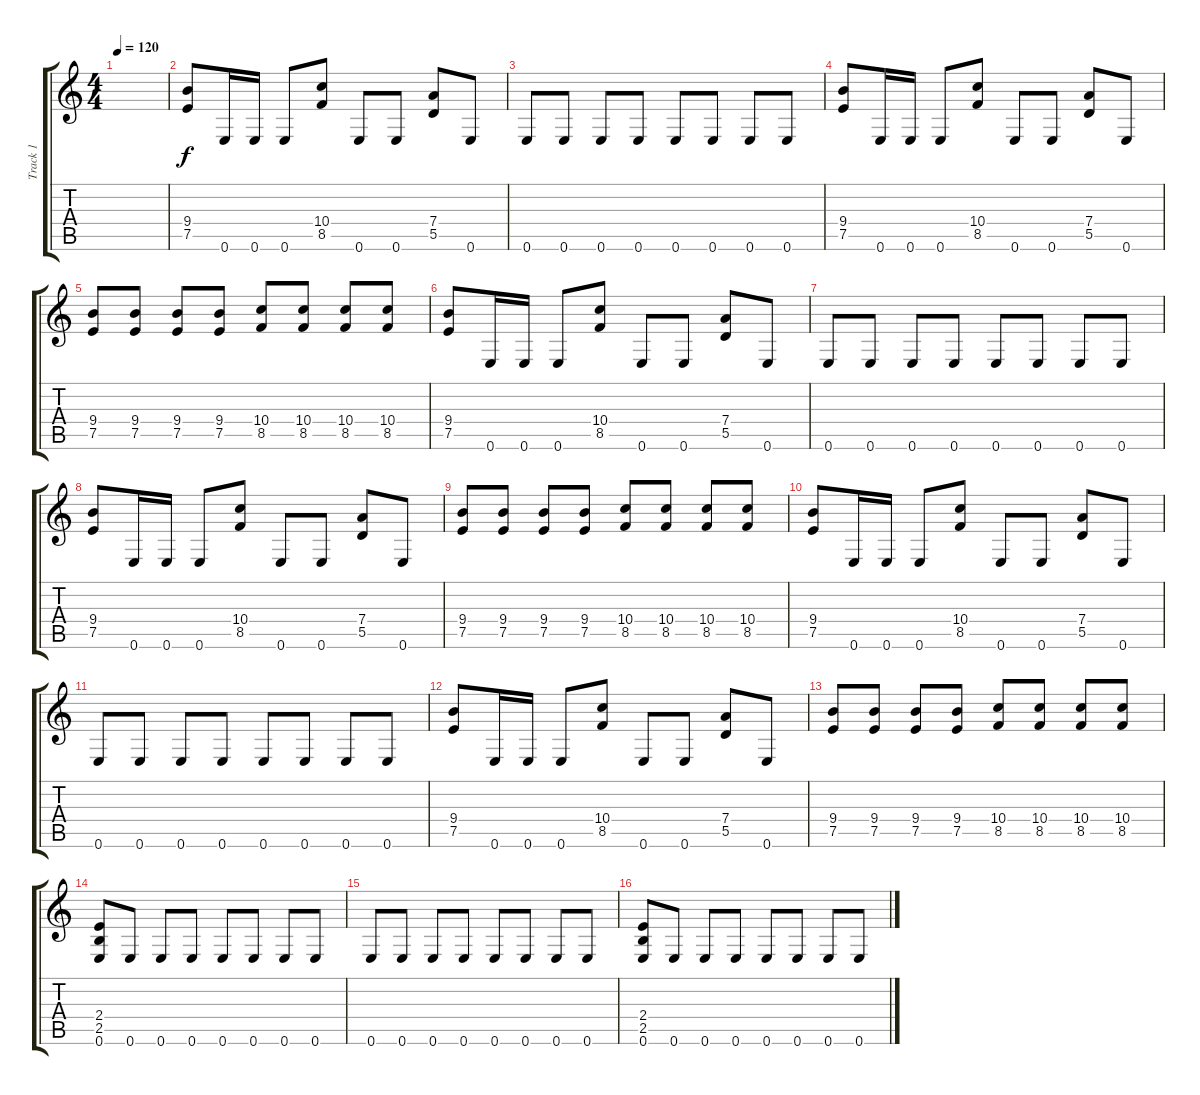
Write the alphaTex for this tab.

\track ("Track 1" "Track 1") {instrument distortionguitar}
\staff {score tabs}
\tuning (E4 B3 G3 D3 A2 E2) {hide}
\ts (4 4)
\tempo 120
\clef g2
\ks c
|
(9.4 7.5).8 0.6.16 0.6.16 0.6.8 (10.4 8.5).8 0.6.8 0.6.8 (7.4 5.5).8 0.6.8 |
0.6.8 0.6.8 0.6.8 0.6.8 0.6.8 0.6.8 0.6.8 0.6.8 |
(9.4 7.5).8 0.6.16 0.6.16 0.6.8 (10.4 8.5).8 0.6.8 0.6.8 (7.4 5.5).8 0.6.8 |
(9.4 7.5).8 (9.4 7.5).8 (9.4 7.5).8 (9.4 7.5).8 (10.4 8.5).8 (10.4 8.5).8 (10.4 8.5).8 (10.4 8.5).8 |
(9.4 7.5).8 0.6.16 0.6.16 0.6.8 (10.4 8.5).8 0.6.8 0.6.8 (7.4 5.5).8 0.6.8 |
0.6.8 0.6.8 0.6.8 0.6.8 0.6.8 0.6.8 0.6.8 0.6.8 |
(9.4 7.5).8 0.6.16 0.6.16 0.6.8 (10.4 8.5).8 0.6.8 0.6.8 (7.4 5.5).8 0.6.8 |
(9.4 7.5).8 (9.4 7.5).8 (9.4 7.5).8 (9.4 7.5).8 (10.4 8.5).8 (10.4 8.5).8 (10.4 8.5).8 (10.4 8.5).8 |
(9.4 7.5).8 0.6.16 0.6.16 0.6.8 (10.4 8.5).8 0.6.8 0.6.8 (7.4 5.5).8 0.6.8 |
0.6.8 0.6.8 0.6.8 0.6.8 0.6.8 0.6.8 0.6.8 0.6.8 |
(9.4 7.5).8 0.6.16 0.6.16 0.6.8 (10.4 8.5).8 0.6.8 0.6.8 (7.4 5.5).8 0.6.8 |
(9.4 7.5).8 (9.4 7.5).8 (9.4 7.5).8 (9.4 7.5).8 (10.4 8.5).8 (10.4 8.5).8 (10.4 8.5).8 (10.4 8.5).8 |
(2.4 2.5 0.6).8 0.6.8 0.6.8 0.6.8 0.6.8 0.6.8 0.6.8 0.6.8 |
0.6.8 0.6.8 0.6.8 0.6.8 0.6.8 0.6.8 0.6.8 0.6.8 |
(2.4 2.5 0.6).8 0.6.8 0.6.8 0.6.8 0.6.8 0.6.8 0.6.8 0.6.8
